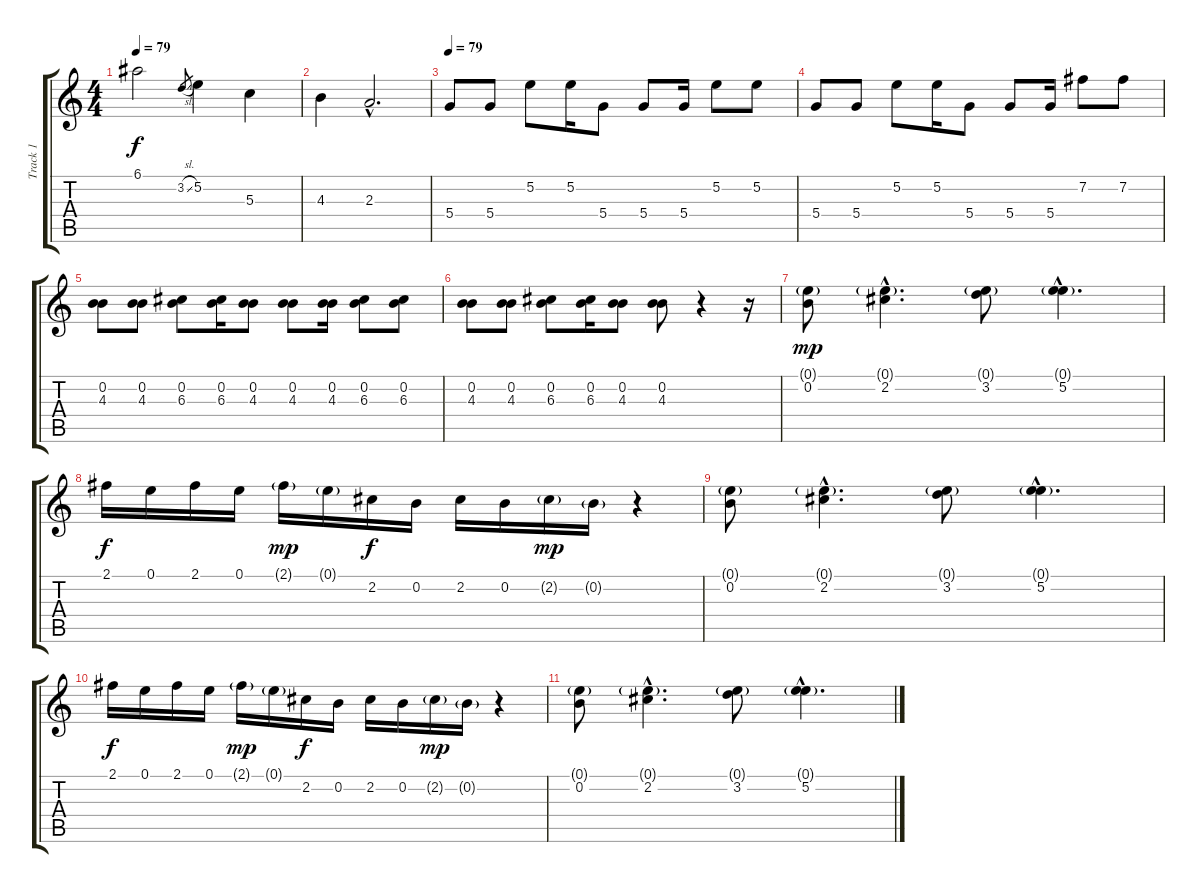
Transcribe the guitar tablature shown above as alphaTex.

\track ("Track 1" "Track 1") {instrument electricguitarjazz}
\staff {score tabs}
\tuning (E4 B3 G3 D3 A2 E2) {hide}
\ts (4 4)
\tempo 79
\clef g2
\ks c
6.1{t}.2{dy f} 3.2{sl}.8{gr} 5.2.4 5.3.4 |
4.3.4 2.3{hac}.2{d} |
\tempo 79
5.4.8{volume 13 instrument electricguitarjazz} 5.4.8 5.2.8 5.2.16 5.4.8 5.4.8 5.4.16 5.2.8 5.2.8 |
5.4.8 5.4.8 5.2.8 5.2.16 5.4.8 5.4.8 5.4.16 7.2.8 7.2.8 |
(0.2 4.3).8 (0.2 4.3).8 (0.2 6.3).8 (0.2 6.3).16 (0.2 4.3).8 (0.2 4.3).8 (0.2 4.3).16 (0.2 6.3).8 (0.2 6.3).8 |
(0.2 4.3).8 (0.2 4.3).8 (0.2 6.3).8 (0.2 6.3).16 (0.2 4.3).8 (0.2 4.3).8 r.4 r.16 |
(0.1{g} 0.2).8{dy mp volume 10} (0.1{g hac} 2.2{hac}).4{d} (0.1{g} 3.2).8 (0.1{g hac} 5.2{hac}).4{d} |
2.1.16{dy f} 0.1.16 2.1.16 0.1.16 2.1{g}.16{dy mp} 0.1{g}.16 2.2.16{dy f} 0.2.16 2.2.16 0.2.16 2.2{g}.16{dy mp} 0.2{g}.16 r.4 |
(0.1{g} 0.2).8{volume 4} (0.1{g hac} 2.2{hac}).4{d} (0.1{g} 3.2).8 (0.1{g hac} 5.2{hac}).4{d} |
2.1.16{dy f} 0.1.16 2.1.16 0.1.16 2.1{g}.16{dy mp} 0.1{g}.16 2.2.16{dy f} 0.2.16 2.2.16 0.2.16 2.2{g}.16{dy mp} 0.2{g}.16 r.4 |
(0.1{g} 0.2).8 (0.1{g hac} 2.2{hac}).4{d} (0.1{g} 3.2).8 (0.1{g hac} 5.2{hac}).4{d}
